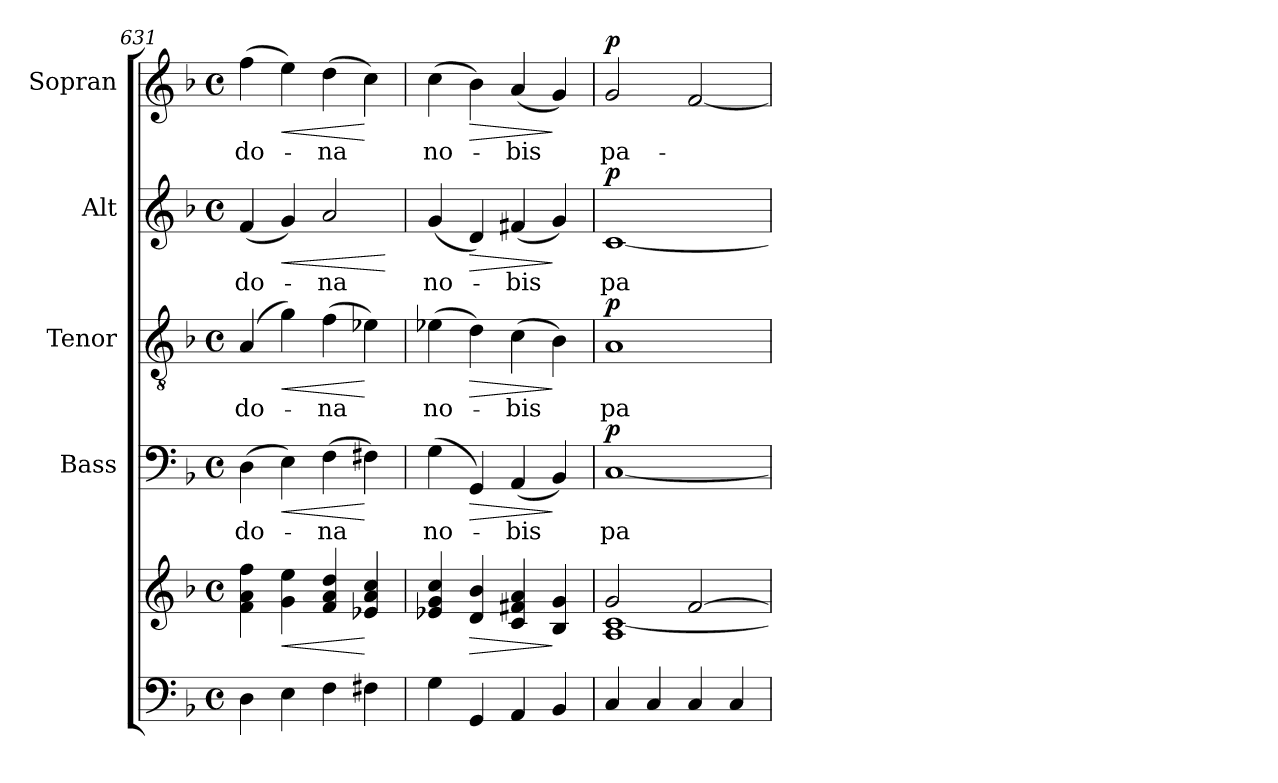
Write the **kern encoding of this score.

**kern	**kern	**dynam	**kern	**text	**dynam	**kern	**text	**dynam	**kern	**text	**dynam	**kern	**text	**dynam
*part5	*part5	*part5	*part4	*part4	*part4	*part3	*part3	*part3	*part2	*part2	*part2	*part1	*part1	*part1
*staff6	*staff5	*staff5/6	*staff4	*staff4	*staff4	*staff3	*staff3	*staff3	*staff2	*staff2	*staff2	*staff1	*staff1	*staff1
*	*	*	*I"Bass	*	*	*I"Tenor	*	*	*I"Alt	*	*	*I"Sopran	*	*
*	*	*	*I'B.	*	*	*I'T.	*	*	*I'A.	*	*	*I'S.	*	*
*clefF4	*clefG2	*	*clefF4	*	*	*clefGv2	*	*	*clefG2	*	*	*clefG2	*	*
*k[b-]	*k[b-]	*	*k[b-]	*	*	*k[b-]	*	*	*k[b-]	*	*	*k[b-]	*	*
*F:	*F:	*	*F:	*	*	*F:	*	*	*F:	*	*	*F:	*	*
*M4/4	*M4/4	*	*M4/4	*	*	*M4/4	*	*	*M4/4	*	*	*M4/4	*	*
*met(c)	*met(c)	*	*met(c)	*	*	*met(c)	*	*	*met(c)	*	*	*met(c)	*	*
=631	=631	=631	=631	=631	=631	=631	=631	=631	=631	=631	=631	=631	=631	=631
!	!	!	!	!LO:LY:b	!	!	!LO:LY:b	!	!	!LO:LY:b	!	!	!LO:LY:b	!
4D\	4f\ 4a\ 4ff\	.	(>4D\	do-	.	(4A/	do-	.	(<4f/	do-	.	(>4ff\	do-	.
!	!	!LO:HP:b	!	!	!LO:HP:b	!	!	!LO:HP:b	!	!	!LO:HP:b	!	!	!LO:HP:b
4E\	4g\ 4ee\	<	4E\)	.	<	4g\)	.	<	4g/)	.	<	4ee\)	.	<
!	!	!	!	!LO:LY:b	!	!	!LO:LY:b	!	!	!LO:LY:b	!	!	!LO:LY:b	!
4F\	4f/ 4a/ 4dd/	.	(>4F\	-na	.	(>4f\	-na	.	2a/	-na	.	(>4dd\	-na	.
4F#X\	4e-X/ 4a/ 4cc/	[	4F#X\)	.	[	4e-X\)	.	[	.	.	.	4cc\)	.	[
.	.	.	.	.	.	.	.	.	.	.	[	.	.	.
=632	=632	=632	=632	=632	=632	=632	=632	=632	=632	=632	=632	=632	=632	=632
!	!	!	!	!LO:LY:b	!	!	!LO:LY:b	!	!	!LO:LY:b	!	!	!LO:LY:b	!
4G\	4e-X/ 4g/ 4cc/	.	(>4G\	no-	.	(>4e-X\	no-	.	(<4g/	no-	.	(>4cc\	no-	.
!	!	!LO:HP:b	!	!	!LO:HP:b	!	!	!LO:HP:b	!	!	!LO:HP:b	!	!	!LO:HP:b
4GG/	4d/ 4b-/	>	4GG/)	.	>	4d\)	.	>	4d/)	.	>	4b-\)	.	>
!	!	!	!	!LO:LY:b	!	!	!LO:LY:b	!	!	!LO:LY:b	!	!	!LO:LY:b	!
4AA/	4c/ 4f#X/ 4a/	.	(<4AA/	-bis	.	(>4c\	-bis	.	(<4f#X/	-bis	.	(<4a/	-bis	.
4BB-/	4B-/ 4g/	]	4BB-/)	.	]	4B-\)	.	]	4g/)	.	]	4g/)	.	]
!!LO:PB:g=z
=633	=633	=633	=633	=633	=633	=633	=633	=633	=633	=633	=633	=633	=633	=633
*	*^	*	*	*	*	*	*	*	*	*	*	*	*	*
!	!	!	!	!	!LO:LY:b	!LO:DY:a	!	!LO:LY:b	!LO:DY:a	!	!LO:LY:b	!LO:DY:a	!	!LO:LY:b	!LO:DY:a
4C/	2g/	1A [<1c	.	[1C	pa-	p	1A	pa-	p	[1c	pa-	p	2g/	pa-	p
4C/	.	.	.	.	.	.	.	.	.	.	.	.	.	.	.
4C/	[>2f/	.	.	.	.	.	.	.	.	.	.	.	[2f/	.	.
4C/	.	.	.	.	.	.	.	.	.	.	.	.	.	.	.
*	*v	*v	*	*	*	*	*	*	*	*	*	*	*	*	*
=	=	=	=	=	=	=	=	=	=	=	=	=	=	=
*-	*-	*-	*-	*-	*-	*-	*-	*-	*-	*-	*-	*-	*-	*-
